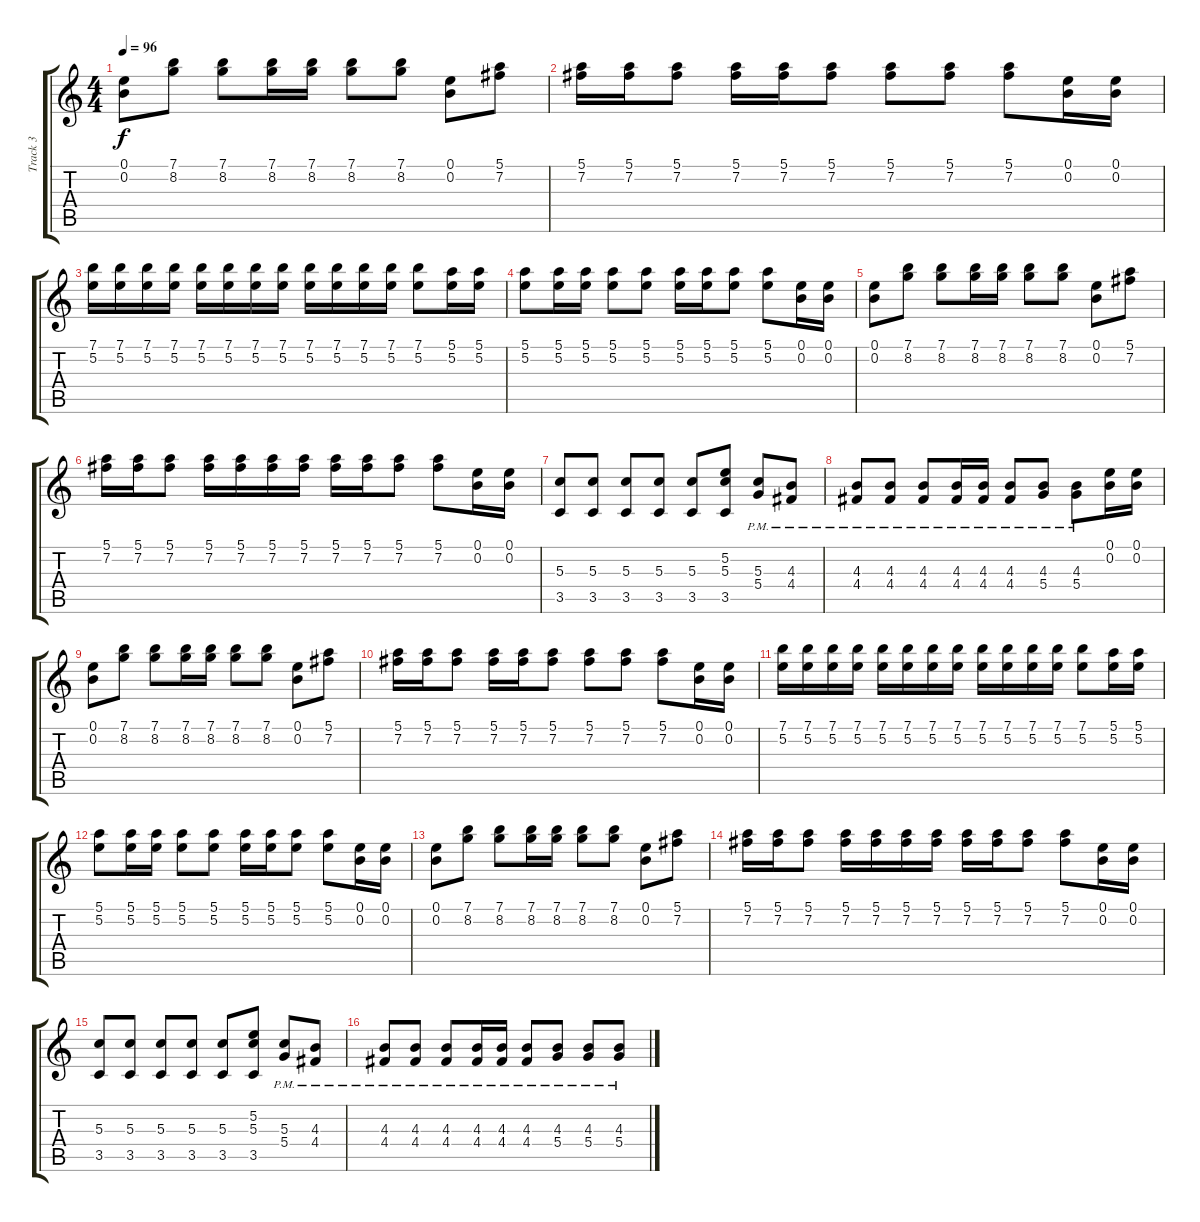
\track ("Track 3" "Track 3") {instrument overdrivenguitar}
\staff {score tabs}
\tuning (E4 B3 G3 D3 A2 E2) {hide}
\ts (4 4)
\tempo 96
\clef g2
\ks c
(0.1 0.2).8{dy f volume 11 instrument overdrivenguitar} (7.1 8.2).8 (7.1 8.2).8 (7.1 8.2).16 (7.1 8.2).16 (7.1 8.2).8 (7.1 8.2).8 (0.1 0.2).8 (5.1 7.2).8 |
(5.1 7.2).16 (5.1 7.2).16 (5.1 7.2).8 (5.1 7.2).16 (5.1 7.2).16 (5.1 7.2).8 (5.1 7.2).8 (5.1 7.2).8 (5.1 7.2).8 (0.1 0.2).16 (0.1 0.2).16 |
(7.1 5.2).16 (7.1 5.2).16 (7.1 5.2).16 (7.1 5.2).16 (7.1 5.2).16 (7.1 5.2).16 (7.1 5.2).16 (7.1 5.2).16 (7.1 5.2).16 (7.1 5.2).16 (7.1 5.2).16 (7.1 5.2).16 (7.1 5.2).8 (5.1 5.2).16 (5.1 5.2).16 |
(5.1 5.2).8 (5.1 5.2).16 (5.1 5.2).16 (5.1 5.2).8 (5.1 5.2).8 (5.1 5.2).16 (5.1 5.2).16 (5.1 5.2).8 (5.1 5.2).8 (0.1 0.2).16 (0.1 0.2).16 |
(0.1 0.2).8 (7.1 8.2).8 (7.1 8.2).8 (7.1 8.2).16 (7.1 8.2).16 (7.1 8.2).8 (7.1 8.2).8 (0.1 0.2).8 (5.1 7.2).8 |
(5.1 7.2).16 (5.1 7.2).16 (5.1 7.2).8 (5.1 7.2).16 (5.1 7.2).16 (5.1 7.2).16 (5.1 7.2).16 (5.1 7.2).16 (5.1 7.2).16 (5.1 7.2).8 (5.1 7.2).8 (0.1 0.2).16 (0.1 0.2).16 |
(5.3 3.5).8 (5.3 3.5).8 (5.3 3.5).8 (5.3 3.5).8 (5.3 3.5).8 (5.2 5.3 3.5).8 (5.3{pm} 5.4).8 (4.3{pm} 4.4).8 |
(4.3{pm} 4.4).8 (4.3{pm} 4.4).8 (4.3{pm} 4.4).8 (4.3{pm} 4.4).16 (4.3{pm} 4.4).16 (4.3{pm} 4.4).8 (4.3{pm} 5.4).8 (4.3{pm} 5.4).8 (0.1 0.2).16 (0.1 0.2).16 |
(0.1 0.2).8 (7.1 8.2).8 (7.1 8.2).8 (7.1 8.2).16 (7.1 8.2).16 (7.1 8.2).8 (7.1 8.2).8 (0.1 0.2).8 (5.1 7.2).8 |
(5.1 7.2).16 (5.1 7.2).16 (5.1 7.2).8 (5.1 7.2).16 (5.1 7.2).16 (5.1 7.2).8 (5.1 7.2).8 (5.1 7.2).8 (5.1 7.2).8 (0.1 0.2).16 (0.1 0.2).16 |
(7.1 5.2).16 (7.1 5.2).16 (7.1 5.2).16 (7.1 5.2).16 (7.1 5.2).16 (7.1 5.2).16 (7.1 5.2).16 (7.1 5.2).16 (7.1 5.2).16 (7.1 5.2).16 (7.1 5.2).16 (7.1 5.2).16 (7.1 5.2).8 (5.1 5.2).16 (5.1 5.2).16 |
(5.1 5.2).8 (5.1 5.2).16 (5.1 5.2).16 (5.1 5.2).8 (5.1 5.2).8 (5.1 5.2).16 (5.1 5.2).16 (5.1 5.2).8 (5.1 5.2).8 (0.1 0.2).16 (0.1 0.2).16 |
(0.1 0.2).8 (7.1 8.2).8 (7.1 8.2).8 (7.1 8.2).16 (7.1 8.2).16 (7.1 8.2).8 (7.1 8.2).8 (0.1 0.2).8 (5.1 7.2).8 |
(5.1 7.2).16 (5.1 7.2).16 (5.1 7.2).8 (5.1 7.2).16 (5.1 7.2).16 (5.1 7.2).16 (5.1 7.2).16 (5.1 7.2).16 (5.1 7.2).16 (5.1 7.2).8 (5.1 7.2).8 (0.1 0.2).16 (0.1 0.2).16 |
(5.3 3.5).8 (5.3 3.5).8 (5.3 3.5).8 (5.3 3.5).8 (5.3 3.5).8 (5.2 5.3 3.5).8 (5.3{pm} 5.4).8 (4.3{pm} 4.4).8 |
(4.3{pm} 4.4).8 (4.3{pm} 4.4).8 (4.3{pm} 4.4).8 (4.3{pm} 4.4).16 (4.3{pm} 4.4).16 (4.3{pm} 4.4).8 (4.3{pm} 5.4).8 (4.3{pm} 5.4).8 (4.3{pm} 5.4).8
